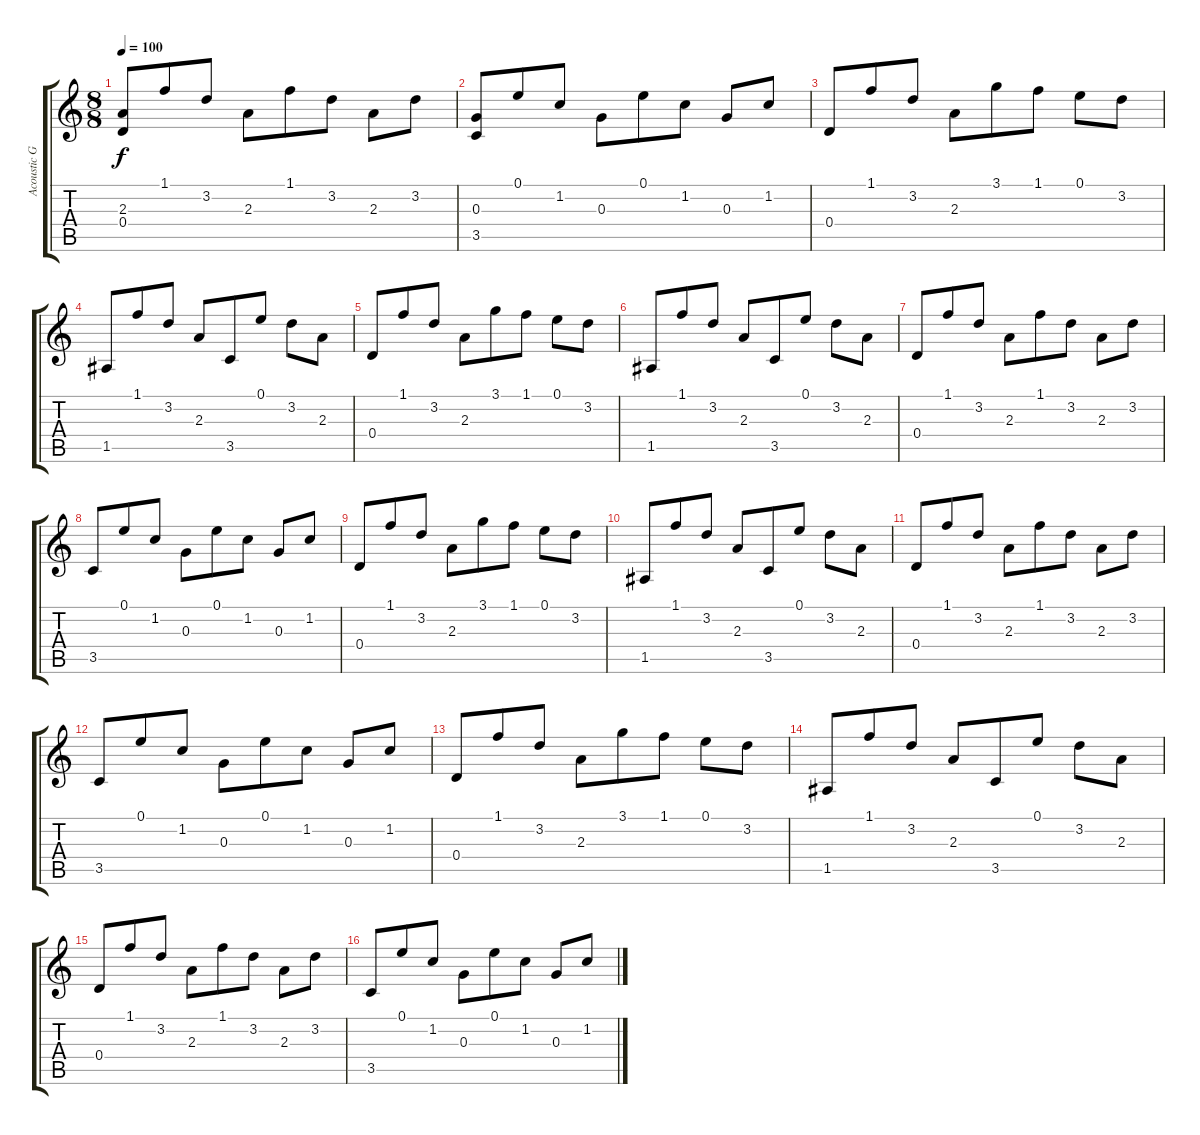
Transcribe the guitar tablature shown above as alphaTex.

\track ("Acoustic Guitar" "Acoustic G") {instrument acousticguitarsteel}
\staff {score tabs}
\tuning (E4 B3 G3 D3 A2 E2) {hide}
\ts (8 8)
\tempo 100
\clef g2
\ks c
(2.3 0.4).8{dy f} 1.1.8 3.2.8 2.3.8 1.1.8 3.2.8 2.3.8 3.2.8 |
(0.3 3.5).8 0.1.8 1.2.8 0.3.8 0.1.8 1.2.8 0.3.8 1.2.8 |
0.4.8 1.1.8 3.2.8 2.3.8 3.1.8 1.1.8 0.1.8 3.2.8 |
1.5.8 1.1.8 3.2.8 2.3.8 3.5.8 0.1.8 3.2.8 2.3.8 |
0.4.8 1.1.8 3.2.8 2.3.8 3.1.8 1.1.8 0.1.8 3.2.8 |
1.5.8 1.1.8 3.2.8 2.3.8 3.5.8 0.1.8 3.2.8 2.3.8 |
0.4.8 1.1.8 3.2.8 2.3.8 1.1.8 3.2.8 2.3.8 3.2.8 |
3.5.8 0.1.8 1.2.8 0.3.8 0.1.8 1.2.8 0.3.8 1.2.8 |
0.4.8 1.1.8 3.2.8 2.3.8 3.1.8 1.1.8 0.1.8 3.2.8 |
1.5.8 1.1.8 3.2.8 2.3.8 3.5.8 0.1.8 3.2.8 2.3.8 |
0.4.8 1.1.8 3.2.8 2.3.8 1.1.8 3.2.8 2.3.8 3.2.8 |
3.5.8 0.1.8 1.2.8 0.3.8 0.1.8 1.2.8 0.3.8 1.2.8 |
0.4.8 1.1.8 3.2.8 2.3.8 3.1.8 1.1.8 0.1.8 3.2.8 |
1.5.8 1.1.8 3.2.8 2.3.8 3.5.8 0.1.8 3.2.8 2.3.8 |
0.4.8 1.1.8 3.2.8 2.3.8 1.1.8 3.2.8 2.3.8 3.2.8 |
3.5.8 0.1.8 1.2.8 0.3.8 0.1.8 1.2.8 0.3.8 1.2.8
